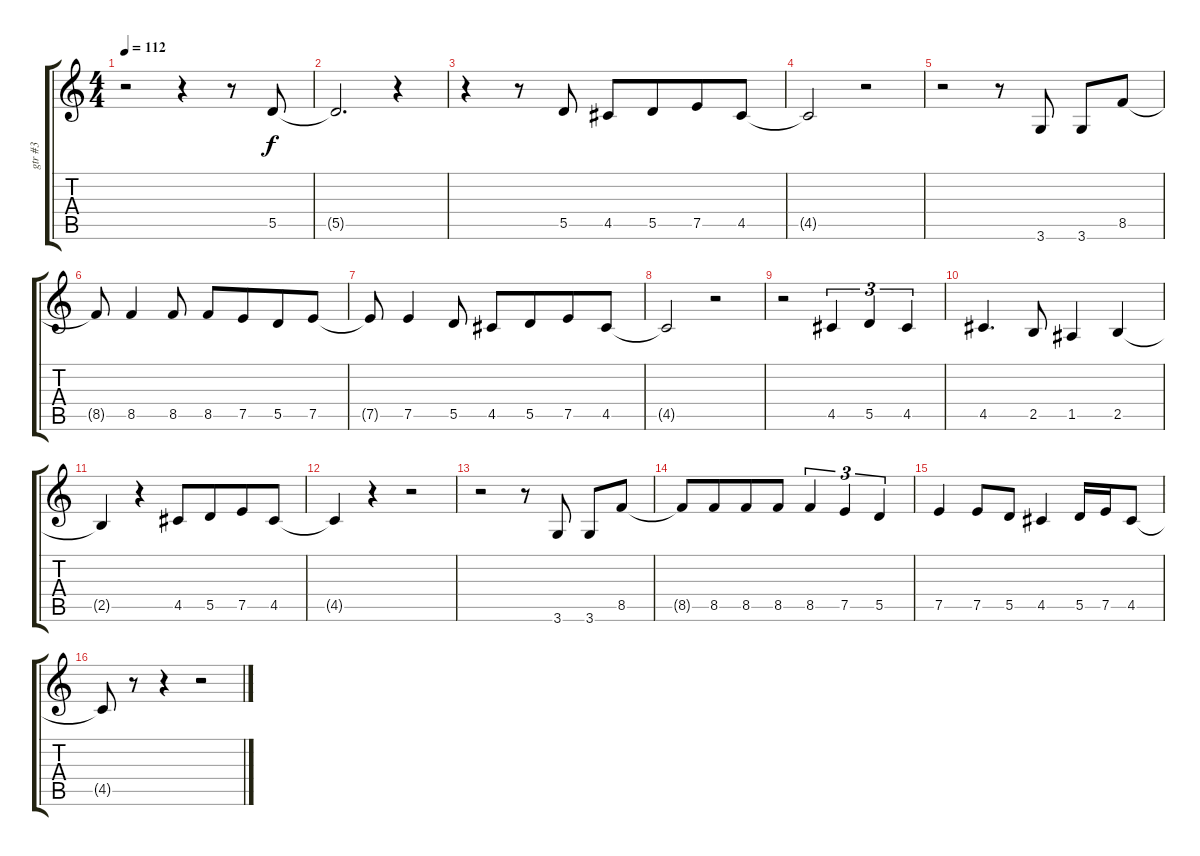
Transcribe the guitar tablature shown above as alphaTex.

\track ("gtr #3" "gtr #3") {instrument electricguitarclean}
\staff {score tabs}
\tuning (E4 B3 G3 D3 A2 E2) {hide}
\ts (4 4)
\tempo 112
\clef g2
\ks c
r.2{dy f} r.4 r.8 5.5.8 |
5.5{t}.2{d} r.4 |
r.4 r.8 5.5.8 4.5.8 5.5.8{beam merge} 7.5.8 4.5.8 |
4.5{t}.2 r.2 |
r.2 r.8 3.6.8 3.6.8 8.5.8 |
8.5{t}.8 8.5.4 8.5.8 8.5.8 7.5.8{beam merge} 5.5.8 7.5.8 |
7.5{t}.8 7.5.4 5.5.8 4.5.8 5.5.8{beam merge} 7.5.8 4.5.8 |
4.5{t}.2 r.2 |
r.2 4.5.4{tu (3 2)} 5.5.4{tu (3 2)} 4.5.4{tu (3 2)} |
4.5.4{d} 2.5.8 1.5.4 2.5.4 |
2.5{t}.4 r.4 4.5.8 5.5.8{beam merge} 7.5.8 4.5.8 |
4.5{t}.4 r.4 r.2 |
r.2 r.8 3.6.8 3.6.8 8.5.8 |
8.5{t}.8 8.5.8{beam merge} 8.5.8 8.5.8 8.5.4{tu (3 2)} 7.5.4{tu (3 2)} 5.5.4{tu (3 2)} |
7.5.4 7.5.8 5.5.8 4.5.4 5.5.16 7.5.16 4.5.8 |
4.5{t}.8 r.8 r.4 r.2
